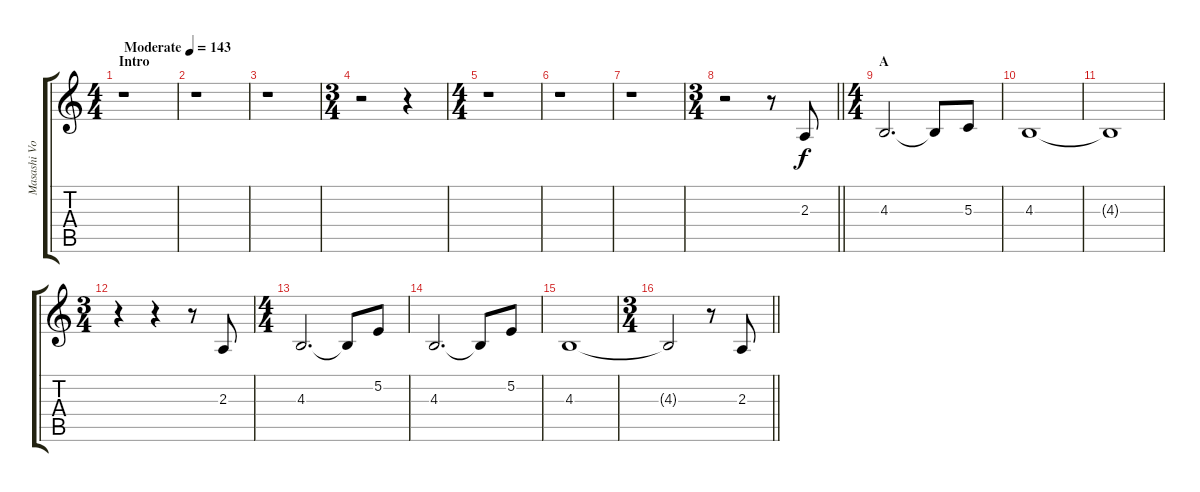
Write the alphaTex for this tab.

\track ("Masashi Vocals" "Masashi Vo") {instrument altosax}
\staff {score tabs}
\tuning (E4 B3 G3 D3 A2 E2) {hide}
\ts (4 4)
\section ("" "Intro")
\tempo (143 "Moderate")
\clef g2
\ks c
r.1{dy f instrument altosax} |
r.1 |
r.1 |
\ts (3 4)
r.2 r.4 |
\ts (4 4)
r.1 |
r.1 |
r.1 |
\ts (3 4)
\barLineRight lightlight
r.2 r.8 2.3.8 |
\ts (4 4)
\section ("" "A")
4.3.2{d} 4.3{t}.8 5.3.8 |
4.3.1 |
4.3{t}.1 |
\ts (3 4)
r.4 r.4 r.8 2.3.8 |
\ts (4 4)
4.3.2{d} 4.3{t}.8 5.2.8 |
4.3.2{d} 4.3{t}.8 5.2.8 |
4.3.1 |
\ts (3 4)
\barLineRight lightlight
4.3{t}.2 r.8 2.3.8
